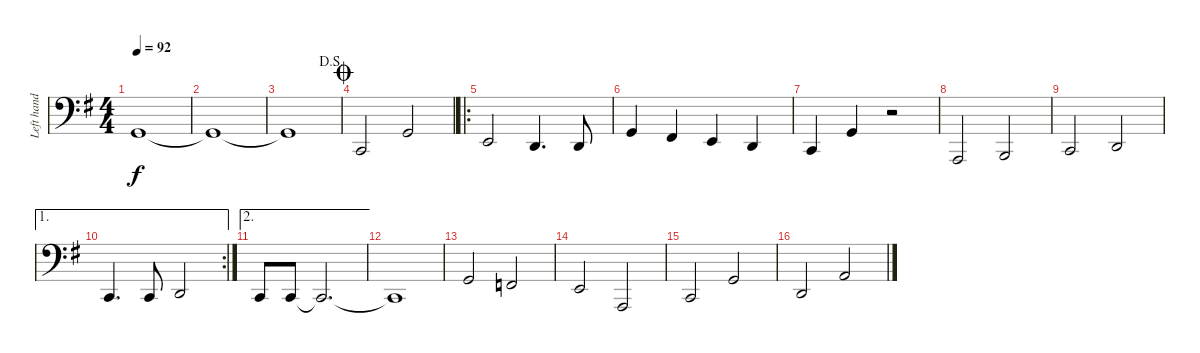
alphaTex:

\track ("Left hand" "Left hand") {instrument acousticgrandpiano}
\staff {score}
\tuning (G2 D2 A1 E1) {hide}
\ts (4 4)
\tempo 92
\clef f4
\ks g
0.1{t}.1{dy f} |
0.1{t}.1 |
\jump dalsegno
0.1{t}.1 |
\jump coda
3.3.2 0.1.2 |
\ro
2.2.2 0.2.4{d} 0.2.8 |
0.1.4 4.2.4 2.2.4 0.2.4 |
3.3.4 0.1.4 r.2 |
0.3.2 2.3.2 |
3.3.2 0.2.2 |
\ae 1
\rc 2
3.3.4{d} 3.3.8 0.2.2 |
\ae 2
3.3.8 3.3.8 3.3{t}.2{d} |
3.3{t}.1 |
0.1.2 3.2.2 |
2.2.2 0.3.2 |
3.3.2 0.1.2 |
0.2.2 2.1.2
